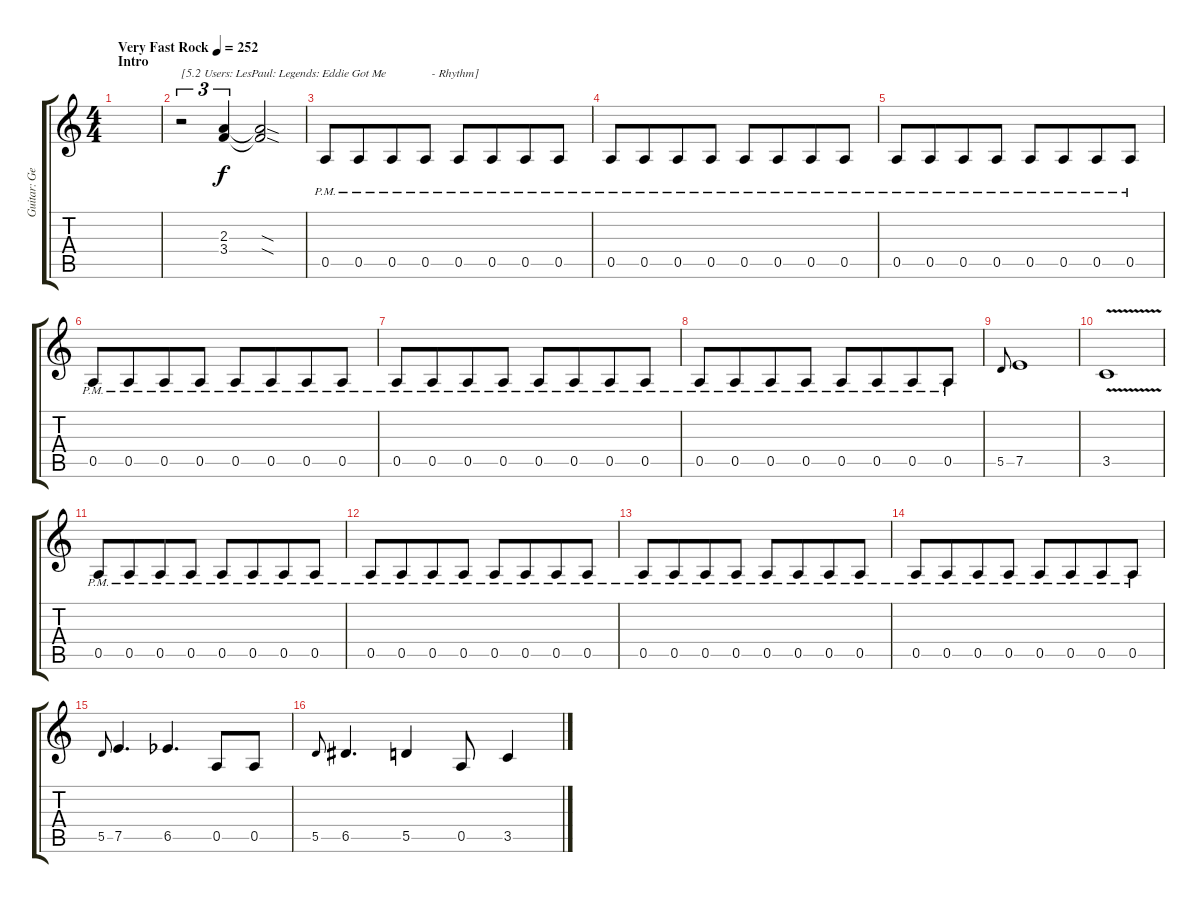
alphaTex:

\track ("Guitar: George" "Guitar: Ge") {instrument distortionguitar}
\staff {score tabs}
\tuning (E4 B3 G3 D3 A2 E2) {hide}
\ts (4 4)
\section ("" "Intro")
\tempo (252 "Very Fast Rock")
\clef g2
\ks c
|
r.2{tu (3 2) txt "[5.2 Users: LesPaul: Legends: Eddie Got Me"} (2.3 3.4).4{tu (3 2)} (2.3{sod t} 3.4{sod t}).2 |
0.5{pm}.8 0.5{pm}.8{beam merge} 0.5{pm}.8 0.5{pm}.8{txt "  - Rhythm]"} 0.5{pm}.8 0.5{pm}.8{beam merge} 0.5{pm}.8 0.5{pm}.8 |
0.5{pm}.8 0.5{pm}.8{beam merge} 0.5{pm}.8 0.5{pm}.8 0.5{pm}.8 0.5{pm}.8{beam merge} 0.5{pm}.8 0.5{pm}.8 |
0.5{pm}.8 0.5{pm}.8{beam merge} 0.5{pm}.8 0.5{pm}.8 0.5{pm}.8 0.5{pm}.8{beam merge} 0.5{pm}.8 0.5{pm}.8 |
0.5{pm}.8 0.5{pm}.8{beam merge} 0.5{pm}.8 0.5{pm}.8 0.5{pm}.8 0.5{pm}.8{beam merge} 0.5{pm}.8 0.5{pm}.8 |
0.5{pm}.8 0.5{pm}.8{beam merge} 0.5{pm}.8 0.5{pm}.8 0.5{pm}.8 0.5{pm}.8{beam merge} 0.5{pm}.8 0.5{pm}.8 |
0.5{pm}.8 0.5{pm}.8{beam merge} 0.5{pm}.8 0.5{pm}.8 0.5{pm}.8 0.5{pm}.8{beam merge} 0.5{pm}.8 0.5{pm}.8 |
5.5.8{gr onbeat} 7.5.1 |
3.5{v}.1 |
0.5{pm}.8 0.5{pm}.8{beam merge} 0.5{pm}.8 0.5{pm}.8 0.5{pm}.8 0.5{pm}.8{beam merge} 0.5{pm}.8 0.5{pm}.8 |
0.5{pm}.8 0.5{pm}.8{beam merge} 0.5{pm}.8 0.5{pm}.8 0.5{pm}.8 0.5{pm}.8{beam merge} 0.5{pm}.8 0.5{pm}.8 |
0.5{pm}.8 0.5{pm}.8{beam merge} 0.5{pm}.8 0.5{pm}.8 0.5{pm}.8 0.5{pm}.8{beam merge} 0.5{pm}.8 0.5{pm}.8 |
0.5{pm}.8 0.5{pm}.8{beam merge} 0.5{pm}.8 0.5{pm}.8 0.5{pm}.8 0.5{pm}.8{beam merge} 0.5{pm}.8 0.5{pm}.8 |
5.5.8{gr onbeat} 7.5.4{d} 6.5{acc b}.4{d} 0.5.8 0.5.8 |
5.5.8{gr onbeat} 6.5.4{d} 5.5.4 0.5.8 3.5.4
